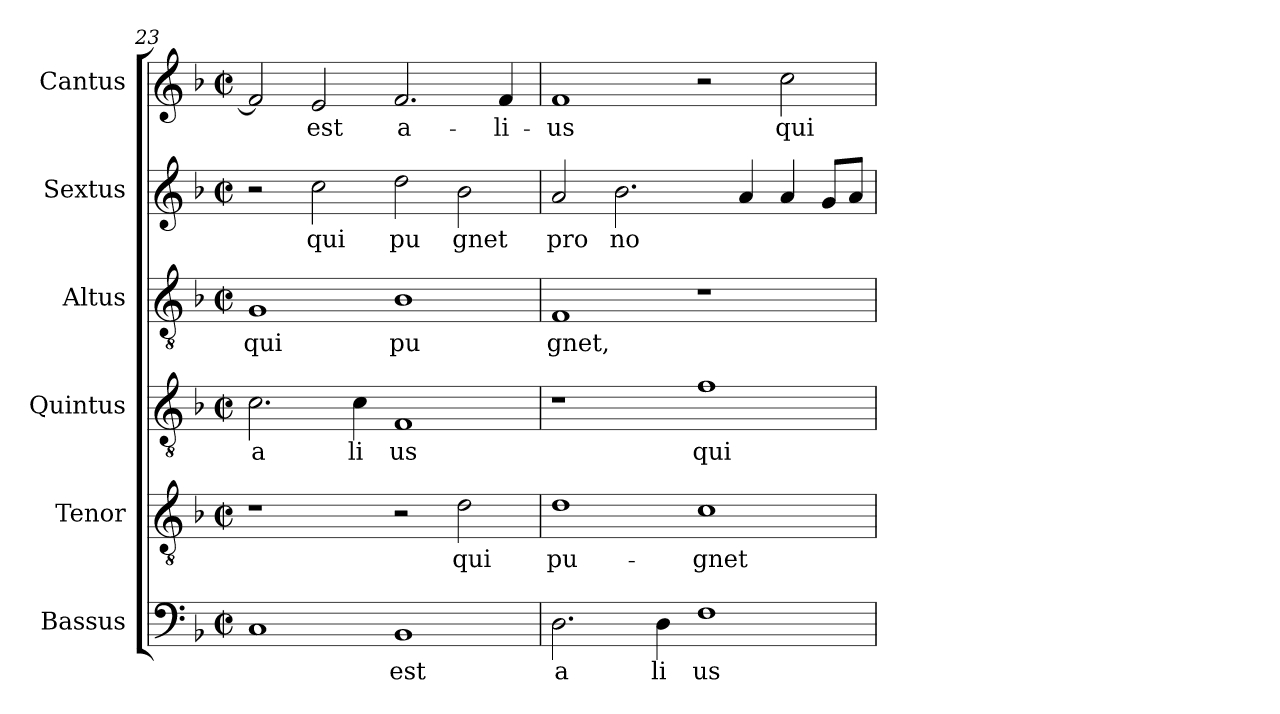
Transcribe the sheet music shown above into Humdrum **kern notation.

**kern	**text	**kern	**text	**kern	**text	**kern	**text	**kern	**text	**kern	**text
*part6	*part6	*part5	*part5	*part4	*part4	*part3	*part3	*part2	*part2	*part1	*part1
*staff6	*staff6	*staff5	*staff5	*staff4	*staff4	*staff3	*staff3	*staff2	*staff2	*staff1	*staff1
*I"Bassus	*	*I"Tenor	*	*I"Quintus	*	*I"Altus	*	*I"Sextus	*	*I"Cantus	*
*clefF4	*	*clefGv2	*	*clefGv2	*	*clefGv2	*	*clefG2	*	*clefG2	*
*k[b-]	*	*k[b-]	*	*k[b-]	*	*k[b-]	*	*k[b-]	*	*k[b-]	*
*F:	*	*F:	*	*F:	*	*F:	*	*F:	*	*F:	*
*M2/2	*	*M2/2	*	*M2/2	*	*M2/2	*	*M2/2	*	*M2/2	*
*met(c|)	*	*met(c|)	*	*met(c|)	*	*met(c|)	*	*met(c|)	*	*met(c|)	*
=23	=23	=23	=23	=23	=23	=23	=23	=23	=23	=23	=23
!	!LO:LY:b	!	!	!	!LO:LY:b:cj	!	!LO:LY:b	!	!	!	!LO:LY:b
1C	.	1r	.	2.c\	a	1G	qui	2r	.	2f/]	.
!	!	!	!	!	!	!	!	!	!LO:LY:b	!	!LO:LY:b
.	.	.	.	.	.	.	.	2cc\	qui	2e/	est
!	!	!	!	!	!LO:LY:b:cj	!	!	!	!	!	!
.	.	.	.	4c\	li	.	.	.	.	.	.
!	!LO:LY:b	!	!	!	!LO:LY:b:cj	!	!LO:LY:b	!	!LO:LY:b	!	!LO:LY:b
1BB-	est	2r	.	1F	us	1B-	pu	2dd\	pu	2.f/	a-
!	!	!	!LO:LY:b:cj	!	!	!	!	!	!LO:LY:b	!	!
.	.	2d\	qui	.	.	.	.	2b-\	gnet	.	.
!	!	!	!	!	!	!	!	!	!	!	!LO:LY:b
.	.	.	.	.	.	.	.	.	.	4f/	-li-
=24	=24	=24	=24	=24	=24	=24	=24	=24	=24	=24	=24
!	!LO:LY:b	!	!LO:LY:b:cj	!	!	!	!LO:LY:b	!	!LO:LY:b	!	!LO:LY:b
2.D\	a	1d	pu-	1r	.	1F	gnet,	2a/	pro	1f	-us
!	!	!	!	!	!	!	!	!	!LO:LY:b	!	!
.	.	.	.	.	.	.	.	2.b-\	no	.	.
!	!LO:LY:b	!	!	!	!	!	!	!	!	!	!
4D\	li	.	.	.	.	.	.	.	.	.	.
!	!LO:LY:b	!	!LO:LY:b:cj	!	!LO:LY:b:cj	!	!	!	!	!	!
1F	us	1c	-gnet	1f	qui	1r	.	.	.	2r	.
!	!	!	!	!	!	!	!	!	!LO:LY:b	!	!
.	.	.	.	.	.	.	.	4a/	.	.	.
!	!	!	!	!	!	!	!	!	!LO:LY:b	!	!LO:LY:b
.	.	.	.	.	.	.	.	4a/	.	2cc\	qui
!	!	!	!	!	!	!	!	!	!LO:LY:b	!	!
.	.	.	.	.	.	.	.	8g/L	.	.	.
!	!	!	!	!	!	!	!	!	!LO:LY:b	!	!
.	.	.	.	.	.	.	.	8a/J	.	.	.
=	=	=	=	=	=	=	=	=	=	=	=
*-	*-	*-	*-	*-	*-	*-	*-	*-	*-	*-	*-
